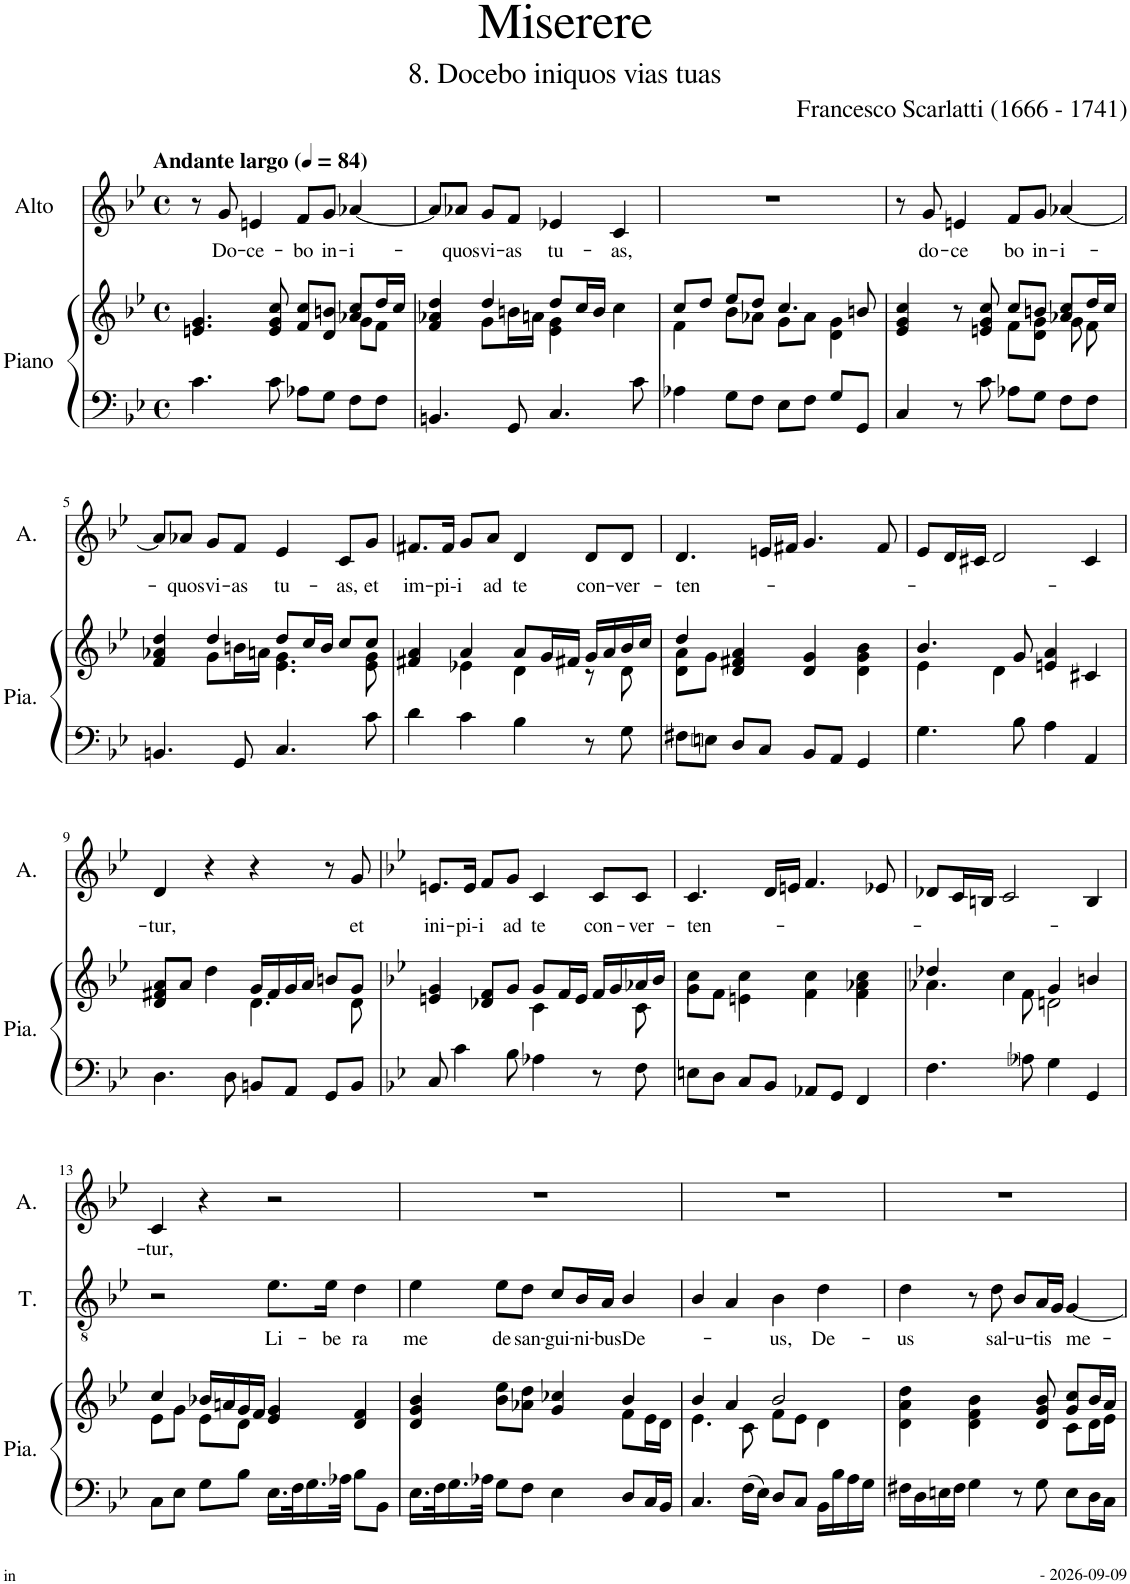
**kern	**kern	**kern	**text	**kern	**text	**kern	**kern
*part5	*part5	*part4	*part4	*part3	*part3	*part2	*part1
*staff6	*staff5	*staff4	*staff4	*staff3	*staff3	*staff2	*staff1
*I"Piano	*	*I"Ténor	*	*I"Alto	*	*I"Soprano2	*I"Soprano1
*I'Pia.	*	*I'T.	*	*I'A.	*	*I'S2	*I'S1
*	*	*stria5	*	*	*	*	*
*clefF4	*clefG2	*clefGv2	*	*clefG2	*	*clefG2	*clefG2
*k[b-e-]	*k[b-e-]	*k[b-e-]	*	*k[b-e-]	*	*k[b-e-]	*k[b-e-]
*M4/4	*M4/4	*M4/4	*	*M4/4	*	*M4/4	*M4/4
*met(c)	*met(c)	*met(c)	*	*met(c)	*	*met(c)	*met(c)
*MM84	*MM84	*MM84	*	*MM84	*	*MM84	*MM84
=1	=1	=1	=1	=1	=1	=1	=1
*	*^	*	*	*	*	*	*
*	*	*^	*	*	*	*	*	*
!	!	!	!	!	!	!	!	!	!LO:TX:a:B:t=Andante largo
4.c\	4.en/ 4.g/	2.ryy	2.ryy	1r	.	8r	.	1r	1r
!	!	!	!	!	!	!	!LO:LY:b	!	!
.	.	.	.	.	.	8g/	Do-	.	.
!	!	!	!	!	!	!	!LO:LY:b	!	!
.	.	.	.	.	.	4en/	-ce-	.	.
8c\	8e/ 8g/ 8cc/	.	.	.	.	.	.	.	.
!	!	!	!	!	!	!	!LO:LY:b	!	!
8A-X\L	8f/ 8cc/L	.	.	.	.	8f/L	-bo	.	.
!	!	!	!	!	!	!	!LO:LY:b	!	!
8G\J	8d/ 8bn/J	.	.	.	.	8g/J	in-	.	.
!	!	!	!	!	!	!	!LO:LY:b	!	!
8F\L	8cc/L	4a-X/	8g\L	.	.	[4a-X/	-i-	.	.
8F\J	16dd/L	.	8f\J	.	.	.	.	.	.
.	16cc/JJ	.	.	.	.	.	.	.	.
*	*	*v	*v	*	*	*	*	*	*
=2	=2	=2	=2	=2	=2	=2	=2	=2
4.BBn/	4f/ 4a-X/ 4dd/	4ryy	1r	.	8a-/L]	.	1r	1r
!	!	!	!	!	!	!LO:LY:b	!	!
.	.	.	.	.	8a-X/J	-quos	.	.
!	!	!	!	!	!	!LO:LY:b	!	!
.	4dd/	8g\L	.	.	8g/L	vi-	.	.
!	!	!	!	!	!	!LO:LY:b	!	!
8GG/	.	16bn\L	.	.	8f/J	-as	.	.
.	.	16an\JJ	.	.	.	.	.	.
!	!	!	!	!	!	!LO:LY:b	!	!
4.C/	8dd/L	4e-\ 4g\	.	.	4e-X/	tu-	.	.
.	16cc/L	.	.	.	.	.	.	.
.	16b/JJ	.	.	.	.	.	.	.
!	!	!	!	!	!	!LO:LY:b	!	!
.	4cc\	4ryy	.	.	4c/	-as,	.	.
8c\	.	.	.	.	.	.	.	.
=3	=3	=3	=3	=3	=3	=3	=3	=3
4A-X\	8cc/L	4f\	1r	.	1r	.	1r	1r
.	8dd/J	.	.	.	.	.	.	.
8G\L	8ee-/L	8b-\L	.	.	.	.	.	.
8F\J	8dd/J	8a-X\J	.	.	.	.	.	.
8E-\L	4.cc/	8g\L	.	.	.	.	.	.
8F\J	.	8a-\J	.	.	.	.	.	.
8G/L	.	4d\ 4g\	.	.	.	.	.	.
8GG/J	8bn/	.	.	.	.	.	.	.
=4	=4	=4	=4	=4	=4	=4	=4	=4
*	*	*^	*	*	*	*	*	*
4C/	4e-/ 4g/ 4cc/	2ryy	2.ryy	1r	.	8r	.	1r	1r
!	!	!	!	!	!	!	!LO:LY:b	!	!
.	.	.	.	.	.	8g/	do-	.	.
!	!	!	!	!	!	!	!LO:LY:b	!	!
8r	8r	.	.	.	.	4en/	-ce	.	.
8c\	8en/ 8g/ 8cc/	.	.	.	.	.	.	.	.
!	!	!	!	!	!	!	!LO:LY:b	!	!
8A-X\L	8cc/L	8f\L	.	.	.	8f/L	bo	.	.
!	!	!	!	!	!	!	!LO:LY:b	!	!
8G\J	8bn/J	8d\ 8g\J	.	.	.	8g/J	in-	.	.
!	!	!	!	!	!	!	!LO:LY:b	!	!
8F\L	8cc/L	8g\	4a-X/	.	.	[4a-X/	-i-	.	.
8F\J	16dd/L	8f\	.	.	.	.	.	.	.
.	16cc/JJ	.	.	.	.	.	.	.	.
*	*	*v	*v	*	*	*	*	*	*
!!LO:LB:g=z
=5	=5	=5	=5	=5	=5	=5	=5	=5
4.BBn/	4f/ 4a-X/ 4dd/	4ryy	1r	.	8a-/L]	.	1r	1r
!	!	!	!	!	!	!LO:LY:b	!	!
.	.	.	.	.	8a-X/J	-quos	.	.
!	!	!	!	!	!	!LO:LY:b	!	!
.	4dd/	8g\L	.	.	8g/L	vi-	.	.
!	!	!	!	!	!	!LO:LY:b	!	!
8GG/	.	16bn\L	.	.	8f/J	-as	.	.
.	.	16an\JJ	.	.	.	.	.	.
!	!	!	!	!	!	!LO:LY:b	!	!
4.C/	8dd/L	4.e-\ 4.g\	.	.	4e-/	tu-	.	.
.	16cc/L	.	.	.	.	.	.	.
.	16b/JJ	.	.	.	.	.	.	.
!	!	!	!	!	!	!LO:LY:b	!	!
.	8cc/L	.	.	.	8c/L	-as,	.	.
!	!	!	!	!	!	!LO:LY:b	!	!
8c\	8cc/J	8e-\ 8g\	.	.	8g/J	et	.	.
=6	=6	=6	=6	=6	=6	=6	=6	=6
!	!	!	!	!	!	!LO:LY:b	!	!
4d\	4a/	4f#X/	1r	.	8.f#X/L	im-	1r	1r
!	!	!	!	!	!	!LO:LY:b	!	!
.	.	.	.	.	16f#/Jk	-pi-i	.	.
4c\	4a/	4e-X\	.	.	8g/L	.	.	.
!	!	!	!	!	!	!LO:LY:b	!	!
.	.	.	.	.	8a/J	ad	.	.
!	!	!	!	!	!	!LO:LY:b	!	!
4B-\	8a/L	4d\	.	.	4d/	te	.	.
.	16g/L	.	.	.	.	.	.	.
.	16f#X/JJ	.	.	.	.	.	.	.
!	!	!	!	!	!	!LO:LY:b	!	!
8r	16g/LL	8r	.	.	8d/L	con-	.	.
.	16a/	.	.	.	.	.	.	.
!	!	!	!	!	!	!LO:LY:b	!	!
8G\	16b-/	8d\	.	.	8d/J	-ver-	.	.
.	16cc/JJ	.	.	.	.	.	.	.
=7	=7	=7	=7	=7	=7	=7	=7	=7
!	!	!	!	!	!	!LO:LY:b	!	!
8F#X\L	4dd/	8d\ 8a\L	1r	.	4.d/	-ten-	1r	1r
8Enj\J	.	8g\J	.	.	.	.	.	.
8D/L	4d/ 4f#X/ 4a/	2.ryy	.	.	.	.	.	.
8C/J	.	.	.	.	16en/LL	.	.	.
.	.	.	.	.	16f#X/JJ	.	.	.
8BB-/L	4d/ 4g/	.	.	.	4.g/	.	.	.
8AA/J	.	.	.	.	.	.	.	.
4GG/	4d\ 4g\ 4b-\	.	.	.	.	.	.	.
.	.	.	.	.	8f#/	.	.	.
=8	=8	=8	=8	=8	=8	=8	=8	=8
4.G\	4.b-/	4e-\	1r	.	8e-/L	.	1r	1r
.	.	.	.	.	16d/L	.	.	.
.	.	.	.	.	16c#X/JJ	.	.	.
.	.	4d\	.	.	2d/	.	.	.
8B-\	8g/	.	.	.	.	.	.	.
4A\	4en/ 4a/	2ryy	.	.	.	.	.	.
4AA/	4c#X/	.	.	.	4c#/	.	.	.
!!LO:LB:g=z
=9	=9	=9	=9	=9	=9	=9	=9	=9
!	!	!	!	!	!	!LO:LY:b	!	!
4.D\	8d/ 8f#X/ 8a/L	2ryy	1r	.	4d/	-tur,	1r	1r
.	8a/J	.	.	.	.	.	.	.
.	4dd\	.	.	.	4r	.	.	.
8D\	.	.	.	.	.	.	.	.
8BBn/L	16g/LL	4.d\	.	.	4r	.	.	.
.	16f#/	.	.	.	.	.	.	.
8AA/J	16g/	.	.	.	.	.	.	.
.	16a/JJ	.	.	.	.	.	.	.
8GG/L	8bn/L	.	.	.	8r	.	.	.
!	!	!	!	!	!	!LO:LY:b	!	!
8BB/J	8g/J	8d\	.	.	8g/	et	.	.
=10	=10	=10	=10	=10	=10	=10	=10	=10
*k[b-e-]	*k[b-e-]	*	*k[b-e-]	*	*k[b-e-]	*	*k[b-e-]	*k[b-e-]
!	!	!	!	!	!	!LO:LY:b	!	!
8C/	4en/ 4g/	4ryy	1r	.	8.en/L	ini-	1r	1r
4c\	.	.	.	.	.	.	.	.
!	!	!	!	!	!	!LO:LY:b	!	!
.	.	.	.	.	16e/Jk	-pi-i	.	.
.	8f/L	4d-X/	.	.	8f/L	.	.	.
!	!	!	!	!	!	!LO:LY:b	!	!
8B-\	8g/J	.	.	.	8g/J	ad	.	.
!	!	!	!	!	!	!LO:LY:b	!	!
4A-X\	8g/L	4c\	.	.	4c/	te	.	.
.	16f/L	.	.	.	.	.	.	.
.	16e/JJ	.	.	.	.	.	.	.
!	!	!	!	!	!	!LO:LY:b	!	!
8r	16f/LL	8ryy	.	.	8c/L	con-	.	.
.	16g/	.	.	.	.	.	.	.
!	!	!	!	!	!	!LO:LY:b	!	!
8F\	16a-X/	8c\	.	.	8c/J	-ver-	.	.
.	16b-/JJ	.	.	.	.	.	.	.
=11	=11	=11	=11	=11	=11	=11	=11	=11
!	!	!	!	!	!	!LO:LY:b	!	!
8En\L	4cc\	8g\L	1r	.	4.c/	-ten-	1r	1r
8D\J	.	8f\J	.	.	.	.	.	.
8C/L	4cc\	4en\	.	.	.	.	.	.
8BB-/J	.	.	.	.	16d/LL	.	.	.
.	.	.	.	.	16en/JJ	.	.	.
8AA-X/L	4cc\	4f\	.	.	4.f/	.	.	.
8GG/J	.	.	.	.	.	.	.	.
4FF/	4cc\	4f\ 4a-X\	.	.	.	.	.	.
.	.	.	.	.	8e-X/	.	.	.
=12	=12	=12	=12	=12	=12	=12	=12	=12
4.F\	4dd-X/	4.a-X\	1r	.	8d-X/L	.	1r	1r
.	.	.	.	.	16c/L	.	.	.
.	.	.	.	.	16Bn/JJ	.	.	.
.	4cc\	.	.	.	2c/	.	.	.
8A-j\	.	8f\	.	.	.	.	.	.
4G\	4g/	2dn\	.	.	.	.	.	.
4GG/	4bn/	.	.	.	4B/	.	.	.
!!LO:LB:g=z
=13	=13	=13	=13	=13	=13	=13	=13	=13
!	!	!	!	!	!	!LO:LY:b	!	!
8C\L	4cc/	8e-\L	2r	.	4c/	-tur,	1r	1r
8E-\J	.	8g\J	.	.	.	.	.	.
8G\L	16b-X/LL	8e-\L	.	.	4r	.	.	.
.	16an/	.	.	.	.	.	.	.
8B-\J	16g/	8d\J	.	.	.	.	.	.
.	16f/JJ	.	.	.	.	.	.	.
!	!	!	!	!LO:LY:b	!	!	!	!
16.E-\LL	4e-/ 4g/	2ryy	8.e-\L	Li-	2r	.	.	.
32F\K	.	.	.	.	.	.	.	.
16.G\	.	.	.	.	.	.	.	.
!	!	!	!	!LO:LY:b	!	!	!	!
.	.	.	16e-\Jk	-be	.	.	.	.
32A-X\JJk	.	.	.	.	.	.	.	.
!	!	!	!	!LO:LY:b	!	!	!	!
8B-\L	4d/ 4f/	.	4d\	ra	.	.	.	.
8BB-\J	.	.	.	.	.	.	.	.
=14	=14	=14	=14	=14	=14	=14	=14	=14
!	!	!	!	!LO:LY:b	!	!	!	!
16.E-\LL	4d/ 4g/ 4b-/	2.ryy	4e-\	me	1r	.	1r	1r
32F\K	.	.	.	.	.	.	.	.
16.G\	.	.	.	.	.	.	.	.
32A-X\JJk	.	.	.	.	.	.	.	.
!	!	!	!	!LO:LY:b	!	!	!	!
8G\L	8b-\ 8ee-\L	.	8e-\L	de	.	.	.	.
!	!	!	!	!LO:LY:b	!	!	!	!
8F\J	8a-X\ 8dd\J	.	8d\J	san-	.	.	.	.
!	!	!	!	!LO:LY:b	!	!	!	!
4E-\	4g/ 4cc-X/	.	8c/L	-gui-	.	.	.	.
!	!	!	!	!LO:LY:b	!	!	!	!
.	.	.	16B-/L	-ni-	.	.	.	.
!	!	!	!	!LO:LY:b	!	!	!	!
.	.	.	16A/JJ	-bus	.	.	.	.
!	!	!	!	!LO:LY:b	!	!	!	!
8D/L	4b-/	8f\L	4B-/	De-	.	.	.	.
16C/L	.	16e-\L	.	.	.	.	.	.
16BB-/JJ	.	16d\JJ	.	.	.	.	.	.
=15	=15	=15	=15	=15	=15	=15	=15	=15
4.C/	4b-/	4.e-\	4B-/	.	1r	.	1r	1r
.	4a/	.	4A/	.	.	.	.	.
16F\LL	.	8c\	.	.	.	.	.	.
16E-\JJ	.	.	.	.	.	.	.	.
!	!	!	!	!LO:LY:b	!	!	!	!
8D/L	2b-/	8f\L	4B-\	-us,	.	.	.	.
8C/J	.	8e-\J	.	.	.	.	.	.
!	!	!	!	!LO:LY:b	!	!	!	!
16BB-\LL	.	4d\	4d\	De-	.	.	.	.
16B-\	.	.	.	.	.	.	.	.
16A\	.	.	.	.	.	.	.	.
16G\JJ	.	.	.	.	.	.	.	.
=16	=16	=16	=16	=16	=16	=16	=16	=16
!	!	!	!	!LO:LY:b	!	!	!	!
16F#X\LL	4d\ 4a\ 4dd\	2.ryy	4d\	-us	1r	.	1r	1r
16D\	.	.	.	.	.	.	.	.
16En\	.	.	.	.	.	.	.	.
16F#\JJ	.	.	.	.	.	.	.	.
4G\	4d\ 4f\ 4b-\	.	8r	.	.	.	.	.
!	!	!	!	!LO:LY:b	!	!	!	!
.	.	.	8d\	sal-	.	.	.	.
!	!	!	!	!LO:LY:b	!	!	!	!
8r	8ryy	.	8B-/L	-u-	.	.	.	.
!	!	!	!	!LO:LY:b	!	!	!	!
8G\	8d/ 8g/ 8b-/	.	16A/L	-tis	.	.	.	.
.	.	.	16G/JJ	.	.	.	.	.
!	!	!	!	!LO:LY:b	!	!	!	!
8E\L	8g/ 8cc/L	8c\L	[4G/	me-	.	.	.	.
16D\L	16b-/L	16d\L	.	.	.	.	.	.
16C\JJ	16a/JJ	16e-\JJ	.	.	.	.	.	.
*	*v	*v	*	*	*	*	*	*
=	=	=	=	=	=	=	=
*-	*-	*-	*-	*-	*-	*-	*-
